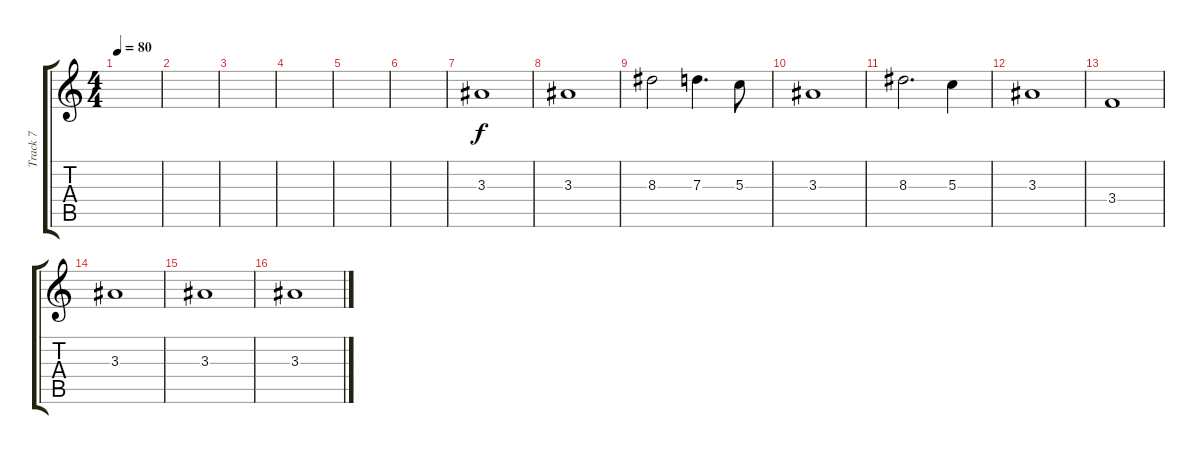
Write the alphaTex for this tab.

\track ("Track 7" "Track 7") {instrument acousticguitarsteel}
\staff {score tabs}
\tuning (E4 B3 G3 D3 A2 E2) {hide}
\ts (4 4)
\tempo 80
\clef g2
\ks c
|
|
|
|
|
|
3.3.1 |
3.3.1 |
8.3.2 7.3.4{d} 5.3.8 |
3.3.1 |
8.3.2{d} 5.3.4 |
3.3.1 |
3.4.1 |
3.3.1 |
3.3.1 |
3.3.1
